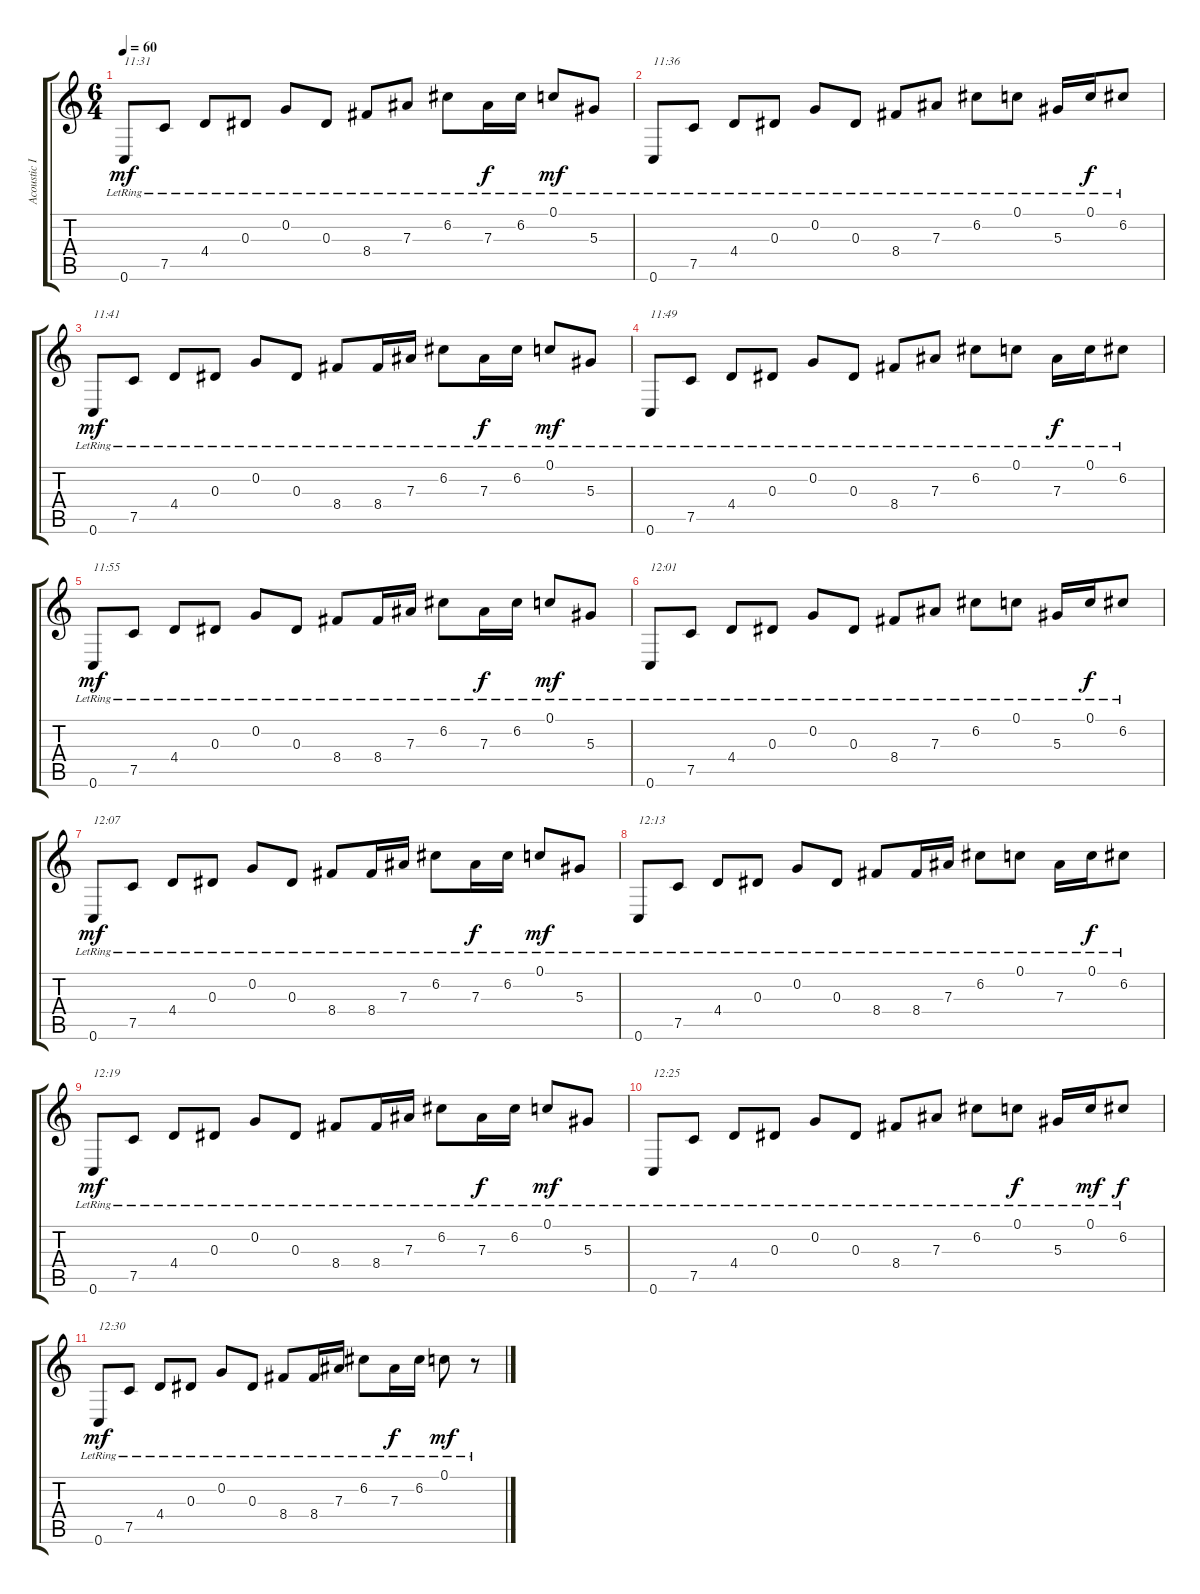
\track ("Acoustic Intro / Outro" "Acoustic I") {instrument electricguitarclean}
\staff {score tabs}
\tuning (C4 G3 Eb3 Bb2 F2 C2) {hide}
\ts (6 4)
\tempo 60
\clef g2
\ks c
0.6{lr}.8{txt "11:31" dy mf} 7.5{lr}.8 4.4{lr}.8 0.3{lr}.8 0.2{lr}.8 0.3{lr}.8 8.4{lr}.8 7.3{lr}.8 6.2{lr}.8 7.3{lr}.16{dy f} 6.2{lr}.16 0.1{lr}.8{dy mf} 5.3{lr}.8 |
0.6{lr}.8{txt "11:36"} 7.5{lr}.8 4.4{lr}.8 0.3{lr}.8 0.2{lr}.8 0.3{lr}.8 8.4{lr}.8 7.3{lr}.8 6.2{lr}.8 0.1{lr}.8 5.3{lr}.16 0.1{lr}.16{dy f} 6.2{lr}.8 |
0.6{lr}.8{txt "11:41" dy mf} 7.5{lr}.8 4.4{lr}.8 0.3{lr}.8 0.2{lr}.8 0.3{lr}.8 8.4{lr}.8 8.4{lr}.16 7.3{lr}.16 6.2{lr}.8 7.3{lr}.16{dy f} 6.2{lr}.16 0.1{lr}.8{dy mf} 5.3{lr}.8 |
0.6{lr}.8{txt "11:49"} 7.5{lr}.8 4.4{lr}.8 0.3{lr}.8 0.2{lr}.8 0.3{lr}.8 8.4{lr}.8 7.3{lr}.8 6.2{lr}.8 0.1{lr}.8 7.3{lr}.16{dy f} 0.1{lr}.16 6.2{lr}.8 |
0.6{lr}.8{txt "11:55" dy mf} 7.5{lr}.8 4.4{lr}.8 0.3{lr}.8 0.2{lr}.8 0.3{lr}.8 8.4{lr}.8 8.4{lr}.16 7.3{lr}.16 6.2{lr}.8 7.3{lr}.16{dy f} 6.2{lr}.16 0.1{lr}.8{dy mf} 5.3{lr}.8 |
0.6{lr}.8{txt "12:01"} 7.5{lr}.8 4.4{lr}.8 0.3{lr}.8 0.2{lr}.8 0.3{lr}.8 8.4{lr}.8 7.3{lr}.8 6.2{lr}.8 0.1{lr}.8 5.3{lr}.16 0.1{lr}.16{dy f} 6.2{lr}.8 |
0.6{lr}.8{txt "12:07" dy mf} 7.5{lr}.8 4.4{lr}.8 0.3{lr}.8 0.2{lr}.8 0.3{lr}.8 8.4{lr}.8 8.4{lr}.16 7.3{lr}.16 6.2{lr}.8 7.3{lr}.16{dy f} 6.2{lr}.16 0.1{lr}.8{dy mf} 5.3{lr}.8 |
0.6{lr}.8{txt "12:13"} 7.5{lr}.8 4.4{lr}.8 0.3{lr}.8 0.2{lr}.8 0.3{lr}.8 8.4{lr}.8 8.4{lr}.16 7.3{lr}.16 6.2{lr}.8 0.1{lr}.8 7.3{lr}.16 0.1{lr}.16{dy f} 6.2{lr}.8 |
0.6{lr}.8{txt "12:19" dy mf} 7.5{lr}.8 4.4{lr}.8 0.3{lr}.8 0.2{lr}.8 0.3{lr}.8 8.4{lr}.8 8.4{lr}.16 7.3{lr}.16 6.2{lr}.8 7.3{lr}.16{dy f} 6.2{lr}.16 0.1{lr}.8{dy mf} 5.3{lr}.8 |
0.6{lr}.8{txt "12:25"} 7.5{lr}.8 4.4{lr}.8 0.3{lr}.8 0.2{lr}.8 0.3{lr}.8 8.4{lr}.8 7.3{lr}.8 6.2{lr}.8 0.1{lr}.8{dy f} 5.3{lr}.16 0.1{lr}.16{dy mf} 6.2{lr}.8{dy f} |
0.6{lr}.8{txt "12:30" dy mf} 7.5{lr}.8 4.4{lr}.8 0.3{lr}.8 0.2{lr}.8 0.3{lr}.8 8.4{lr}.8 8.4{lr}.16 7.3{lr}.16 6.2{lr}.8 7.3{lr}.16{dy f} 6.2{lr}.16 0.1{lr}.8{dy mf} r.8
